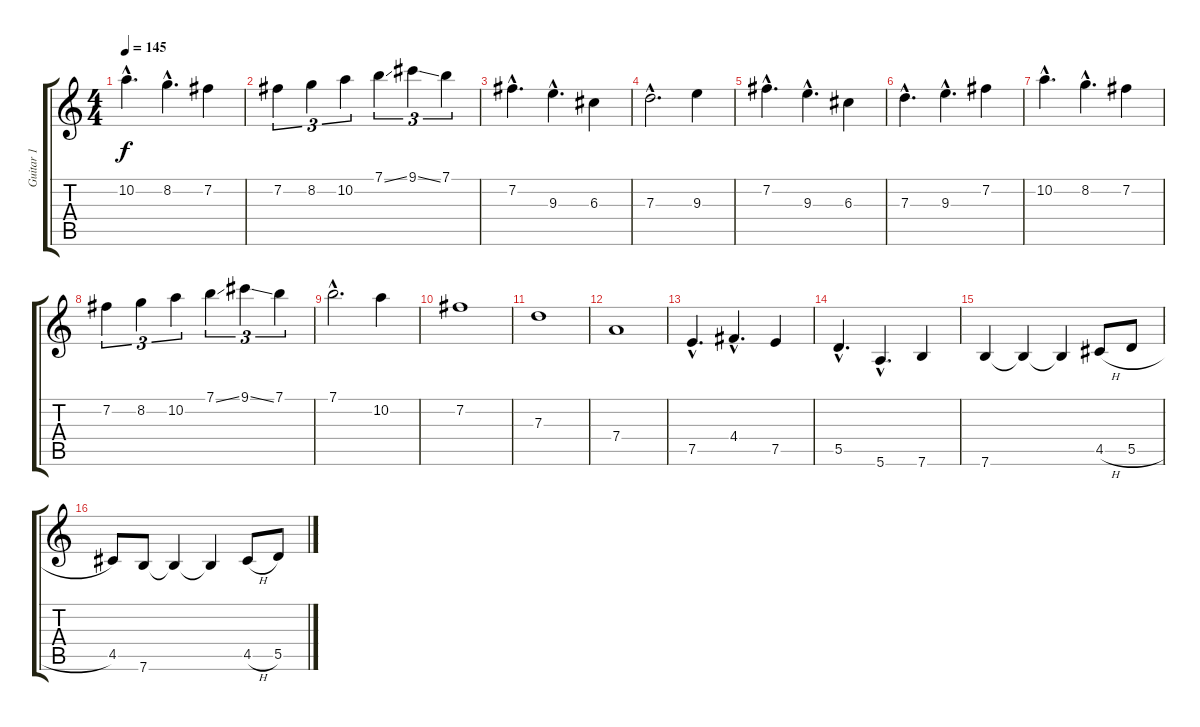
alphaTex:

\track ("Guitar 1" "Guitar 1") {instrument distortionguitar}
\staff {score tabs}
\tuning (E4 B3 G3 D3 A2 E2) {hide}
\ts (4 4)
\tempo 145
\clef g2
\ks c
10.2{hac}.4{d dy f} 8.2{hac}.4{d} 7.2.4 |
7.2.4{tu (3 2)} 8.2.4{tu (3 2)} 10.2.4{tu (3 2)} 7.1{ss}.4{tu (3 2)} 9.1{ss}.4{tu (3 2)} 7.1.4{tu (3 2)} |
7.2{hac}.4{d} 9.3{hac}.4{d} 6.3.4 |
7.3{hac}.2{d} 9.3.4 |
7.2{hac}.4{d} 9.3{hac}.4{d} 6.3.4 |
7.3{hac}.4{d} 9.3{hac}.4{d} 7.2.4 |
10.2{hac}.4{d} 8.2{hac}.4{d} 7.2.4 |
7.2.4{tu (3 2)} 8.2.4{tu (3 2)} 10.2.4{tu (3 2)} 7.1{ss}.4{tu (3 2)} 9.1{ss}.4{tu (3 2)} 7.1.4{tu (3 2)} |
7.1{hac}.2{d} 10.2.4 |
7.2.1 |
7.3.1 |
7.4.1 |
7.5{hac}.4{d} 4.4{hac}.4{d} 7.5.4 |
5.5{hac}.4{d} 5.6{hac}.4{d} 7.6.4 |
7.6.4 7.6{t}.4 7.6{t}.4 4.5{h}.8 5.5{h}.8 |
4.5.8 7.6.8 7.6{t}.4 7.6{t}.4 4.5{h}.8 5.5.8
